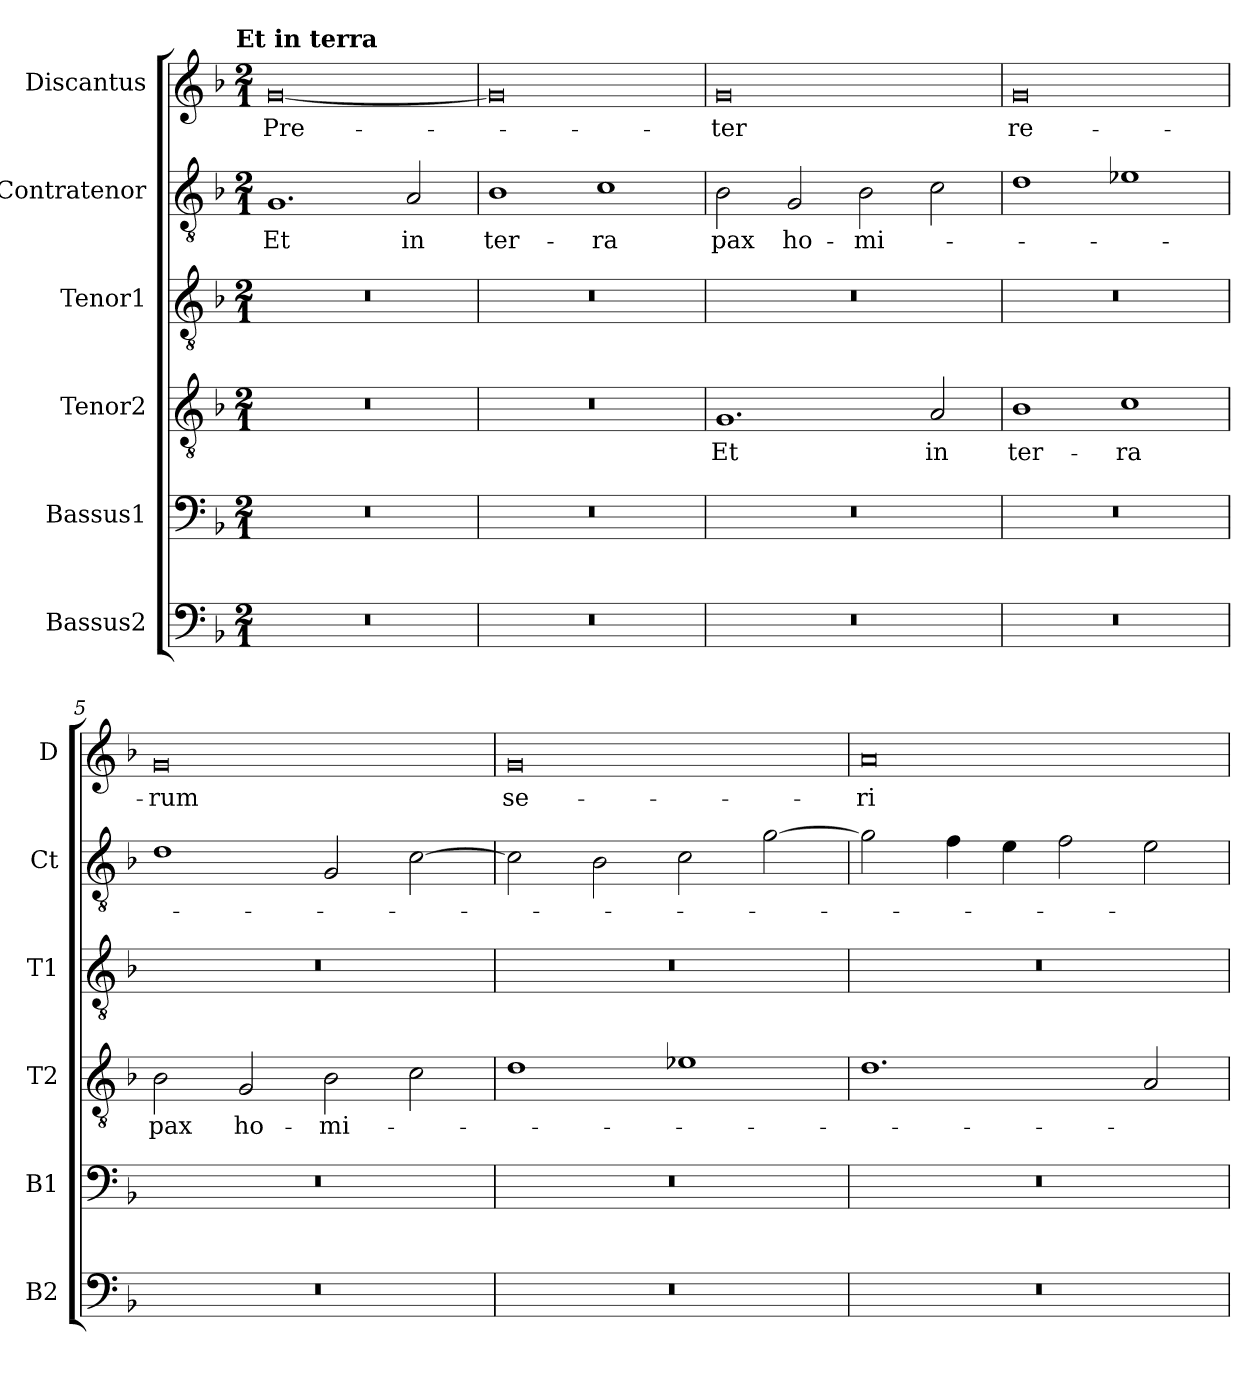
**kern	**kern	**kern	**text	**kern	**kern	**text	**kern	**text
*part6	*part5	*part4	*part4	*part3	*part2	*part2	*part1	*part1
*staff6	*staff5	*staff4	*staff4	*staff3	*staff2	*staff2	*staff1	*staff1
*I"Bassus2	*I"Bassus1	*I"Tenor2	*	*I"Tenor1	*I"Contratenor	*	*I"Discantus	*
*I'B2	*I'B1	*I'T2	*	*I'T1	*I'Ct	*	*I'D	*
*clefF4	*clefF4	*clefGv2	*	*clefGv2	*clefGv2	*	*clefG2	*
*k[b-]	*k[b-]	*k[b-]	*	*k[b-]	*k[b-]	*	*k[b-]	*
!!LO:TX:omd:t=Et in terra
*M2/1	*M2/1	*M2/1	*	*M2/1	*M2/1	*	*M2/1	*
=1	=1	=1	=1	=1	=1	=1	=1	=1
0r	0r	0r	.	0r	1.G	Et	[0g	Pre-
.	.	.	.	.	2A	in	.	.
=2	=2	=2	=2	=2	=2	=2	=2	=2
0r	0r	0r	.	0r	1B-	ter-	0g]	.
.	.	.	.	.	1c	-ra	.	.
=3	=3	=3	=3	=3	=3	=3	=3	=3
0r	0r	1.G	Et	0r	2B-	pax	0g	-ter
.	.	.	.	.	2G	ho-	.	.
.	.	.	.	.	2B-	-mi-	.	.
.	.	2A	in	.	2c	.	.	.
=4	=4	=4	=4	=4	=4	=4	=4	=4
0r	0r	1B-	ter-	0r	1d	.	0g	re-
.	.	1c	-ra	.	1e-X	.	.	.
=5	=5	=5	=5	=5	=5	=5	=5	=5
0r	0r	2B-	pax	0r	1d	.	0g	-rum
.	.	2G	ho-	.	.	.	.	.
.	.	2B-	-mi-	.	2G	.	.	.
.	.	2c	.	.	[2c	.	.	.
=6	=6	=6	=6	=6	=6	=6	=6	=6
0r	0r	1d	.	0r	2c]	.	0g	se-
.	.	.	.	.	2B-	.	.	.
.	.	1e-X	.	.	2c	.	.	.
.	.	.	.	.	[2g	.	.	.
=7	=7	=7	=7	=7	=7	=7	=7	=7
0r	0r	1.d	.	0r	2g]	.	0a	-ri-
.	.	.	.	.	4f	.	.	.
.	.	.	.	.	4e	.	.	.
.	.	.	.	.	2f	.	.	.
.	.	2A	.	.	2e	.	.	.
=	=	=	=	=	=	=	=	=
*-	*-	*-	*-	*-	*-	*-	*-	*-
